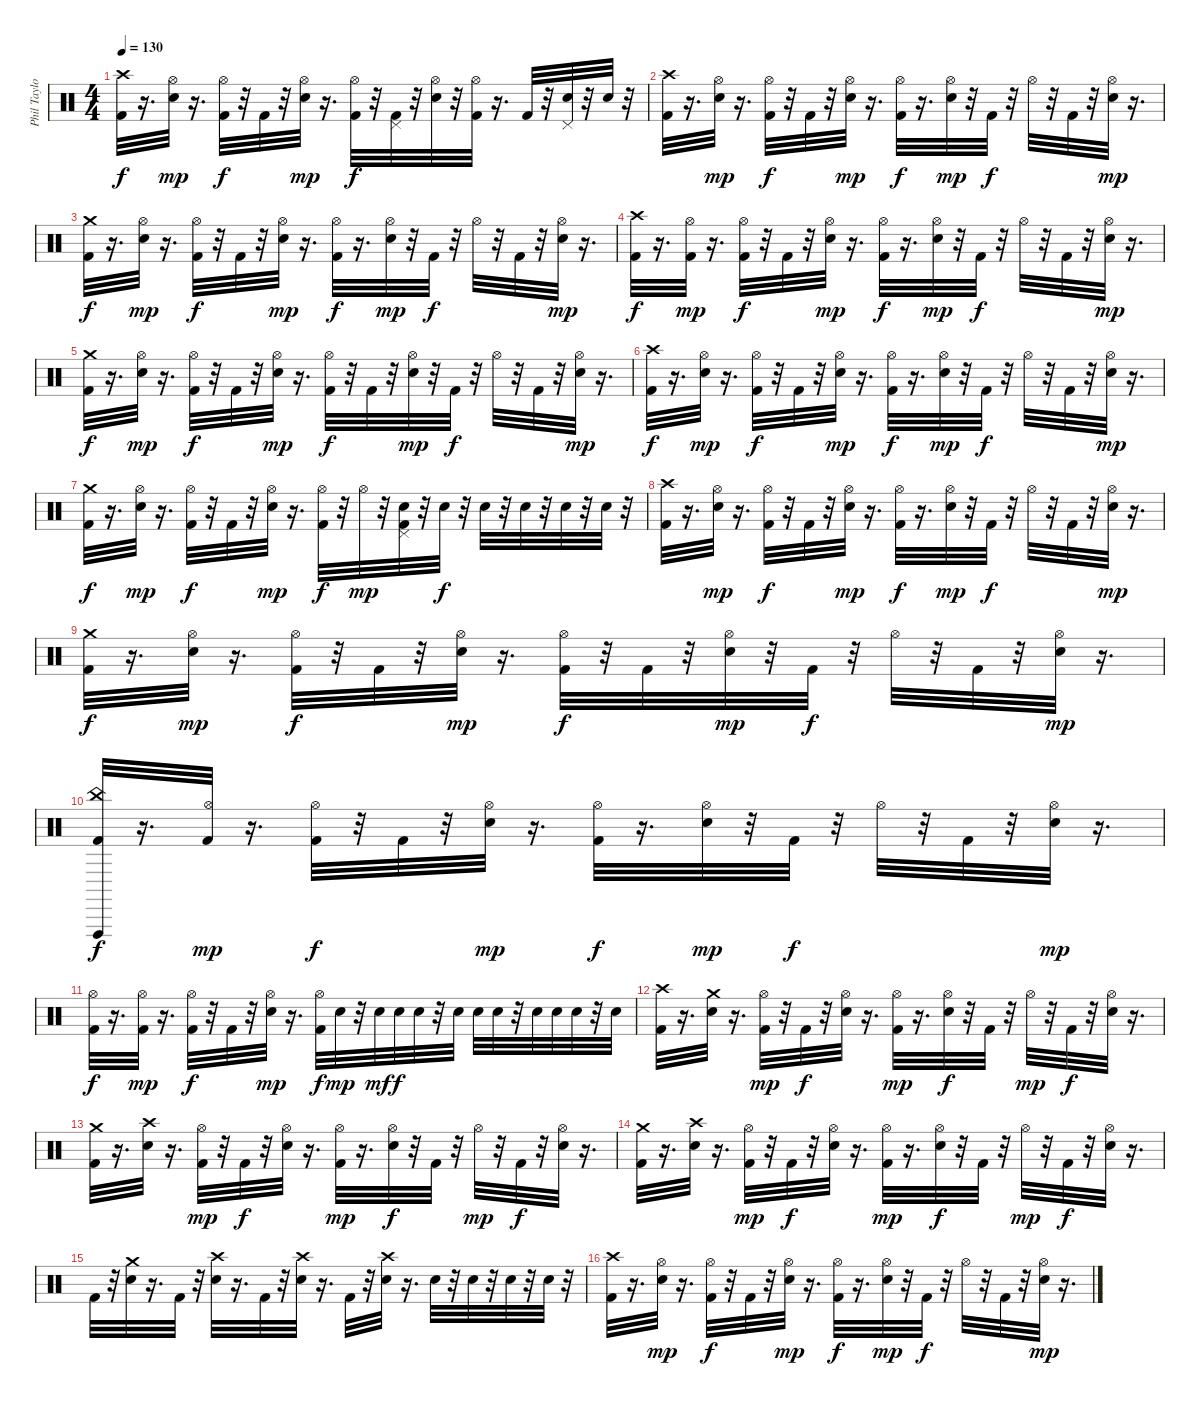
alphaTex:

\track ("Phil Taylor" "Phil Taylo") {instrument percussion}
\staff {score}
\articulation defaults
\ts (4 4)
\tempo 130
\clef neutral
\ks c
("Crash high (hit)" "Kick (hit) 2").32{dy f} r.16{d} ("Hi-Hat (open)" "Electric Snare (hit)").32{dy mp} r.16{d} ("Hi-Hat (open)" "Kick (hit) 2").32{dy f} r.32 "Kick (hit) 2".32 r.32 ("Hi-Hat (open)" "Electric Snare (hit)").32{dy mp} r.16{d} ("Hi-Hat (open)" "Kick (hit) 2").32{dy f} r.32 ("Kick (hit) 2" "Pedal Hi-Hat (hit)").32 r.32 ("Hi-Hat (open)" "Electric Snare (hit)").32 r.32 ("Kick (hit) 2" "Hi-Hat (open)").32 r.16{d} "Kick (hit) 2".32 r.32 ("Pedal Hi-Hat (hit)" "Electric Snare (hit)").32 r.32 "Electric Snare (hit)".32 r.32 |
("Crash high (hit)" "Kick (hit) 2").32 r.16{d} ("Hi-Hat (open)" "Electric Snare (hit)").32{dy mp} r.16{d} ("Hi-Hat (open)" "Kick (hit) 2").32{dy f} r.32 "Kick (hit) 2".32 r.32 ("Hi-Hat (open)" "Electric Snare (hit)").32{dy mp} r.16{d} ("Hi-Hat (open)" "Kick (hit) 2").32{dy f} r.16{d} ("Hi-Hat (open)" "Electric Snare (hit)").32{dy mp} r.32 "Kick (hit) 2".32{dy f} r.32 "Hi-Hat (open)".32 r.32 "Kick (hit) 2".32 r.32 ("Hi-Hat (open)" "Electric Snare (hit)").32{dy mp} r.16{d} |
("Crash medium (hit)" "Kick (hit) 2").32{dy f} r.16{d} ("Hi-Hat (open)" "Electric Snare (hit)").32{dy mp} r.16{d} ("Hi-Hat (open)" "Kick (hit) 2").32{dy f} r.32 "Kick (hit) 2".32 r.32 ("Hi-Hat (open)" "Electric Snare (hit)").32{dy mp} r.16{d} ("Hi-Hat (open)" "Kick (hit) 2").32{dy f} r.16{d} ("Hi-Hat (open)" "Electric Snare (hit)").32{dy mp} r.32 "Kick (hit) 2".32{dy f} r.32 "Hi-Hat (open)".32 r.32 "Kick (hit) 2".32 r.32 ("Hi-Hat (open)" "Electric Snare (hit)").32{dy mp} r.16{d} |
("Crash high (hit)" "Kick (hit) 2").32{dy f} r.16{d} ("Kick (hit) 2" "Hi-Hat (open)").32{dy mp} r.16{d} ("Hi-Hat (open)" "Kick (hit) 2").32{dy f} r.32 "Kick (hit) 2".32 r.32 ("Hi-Hat (open)" "Electric Snare (hit)").32{dy mp} r.16{d} ("Hi-Hat (open)" "Kick (hit) 2").32{dy f} r.16{d} ("Hi-Hat (open)" "Electric Snare (hit)").32{dy mp} r.32 "Kick (hit) 2".32{dy f} r.32 "Hi-Hat (open)".32 r.32 "Kick (hit) 2".32 r.32 ("Hi-Hat (open)" "Electric Snare (hit)").32{dy mp} r.16{d} |
("Crash medium (hit)" "Kick (hit) 2").32{dy f} r.16{d} ("Hi-Hat (open)" "Electric Snare (hit)").32{dy mp} r.16{d} ("Hi-Hat (open)" "Kick (hit) 2").32{dy f} r.32 "Kick (hit) 2".32 r.32 ("Hi-Hat (open)" "Electric Snare (hit)").32{dy mp} r.16{d} ("Hi-Hat (open)" "Kick (hit) 2").32{dy f} r.32 "Kick (hit) 2".32 r.32 ("Hi-Hat (open)" "Electric Snare (hit)").32{dy mp} r.32 "Kick (hit) 2".32{dy f} r.32 "Hi-Hat (open)".32 r.32 "Kick (hit) 2".32 r.32 ("Hi-Hat (open)" "Electric Snare (hit)").32{dy mp} r.16{d} |
("Crash high (hit)" "Kick (hit) 2").32{dy f} r.16{d} ("Hi-Hat (open)" "Electric Snare (hit)").32{dy mp} r.16{d} ("Hi-Hat (open)" "Kick (hit) 2").32{dy f} r.32 "Kick (hit) 2".32 r.32 ("Hi-Hat (open)" "Electric Snare (hit)").32{dy mp} r.16{d} ("Hi-Hat (open)" "Kick (hit) 2").32{dy f} r.16{d} ("Hi-Hat (open)" "Electric Snare (hit)").32{dy mp} r.32 "Kick (hit) 2".32{dy f} r.32 "Hi-Hat (open)".32 r.32 "Kick (hit) 2".32 r.32 ("Hi-Hat (open)" "Electric Snare (hit)").32{dy mp} r.16{d} |
("Crash medium (hit)" "Kick (hit) 2").32{dy f} r.16{d} ("Hi-Hat (open)" "Electric Snare (hit)").32{dy mp} r.16{d} ("Hi-Hat (open)" "Kick (hit) 2").32{dy f} r.32 "Kick (hit) 2".32 r.32 ("Hi-Hat (open)" "Electric Snare (hit)").32{dy mp} r.16{d} ("Hi-Hat (open)" "Kick (hit) 2").32{dy f} r.32 "Hi-Hat (open)".32{dy mp} r.32 ("Electric Snare (hit)" "Pedal Hi-Hat (hit)" "Kick (hit) 2").32 r.32 "Electric Snare (hit)".32{dy f} r.32 "Electric Snare (hit)".32 r.32 "Electric Snare (hit)".32 r.32 "Electric Snare (hit)".32 r.32 "Electric Snare (hit)".32 r.32 |
("Crash high (hit)" "Kick (hit) 2").32 r.16{d} ("Electric Snare (hit)" "Hi-Hat (open)").32{dy mp} r.16{d} ("Hi-Hat (open)" "Kick (hit) 2").32{dy f} r.32 "Kick (hit) 2".32 r.32 ("Hi-Hat (open)" "Electric Snare (hit)").32{dy mp} r.16{d} ("Hi-Hat (open)" "Kick (hit) 2").32{dy f} r.16{d} ("Hi-Hat (open)" "Electric Snare (hit)").32{dy mp} r.32 "Kick (hit) 2".32{dy f} r.32 "Hi-Hat (open)".32 r.32 "Kick (hit) 2".32 r.32 ("Hi-Hat (open)" "Electric Snare (hit)").32{dy mp} r.16{d} |
("Crash medium (hit)" "Kick (hit) 2").32{dy f} r.16{d} ("Hi-Hat (open)" "Electric Snare (hit)").32{dy mp} r.16{d} ("Hi-Hat (open)" "Kick (hit) 2").32{dy f} r.32 "Kick (hit) 2".32 r.32 ("Hi-Hat (open)" "Electric Snare (hit)").32{dy mp} r.16{d} ("Hi-Hat (open)" "Kick (hit) 2").32{dy f} r.32 "Kick (hit) 2".32 r.32 ("Hi-Hat (open)" "Electric Snare (hit)").32{dy mp} r.32 "Kick (hit) 2".32{dy f} r.32 "Hi-Hat (open)".32 r.32 "Kick (hit) 2".32 r.32 ("Hi-Hat (open)" "Electric Snare (hit)").32{dy mp} r.16{d} |
("Kick (hit) 2" "China (hit)" "Vibraslap (hit)").32{dy f} r.16{d} ("Hi-Hat (open)" "Kick (hit) 2").32{dy mp} r.16{d} ("Hi-Hat (open)" "Kick (hit) 2").32{dy f} r.32 "Kick (hit) 2".32 r.32 ("Hi-Hat (open)" "Electric Snare (hit)").32{dy mp} r.16{d} ("Hi-Hat (open)" "Kick (hit) 2").32{dy f} r.16{d} ("Hi-Hat (open)" "Electric Snare (hit)").32{dy mp} r.32 "Kick (hit) 2".32{dy f} r.32 "Hi-Hat (open)".32 r.32 "Kick (hit) 2".32 r.32 ("Hi-Hat (open)" "Electric Snare (hit)").32{dy mp} r.16{d} |
("Hi-Hat (open)" "Kick (hit) 2").32{dy f} r.16{d} ("Hi-Hat (open)" "Kick (hit) 2").32{dy mp} r.16{d} ("Hi-Hat (open)" "Kick (hit) 2").32{dy f} r.32 "Kick (hit) 2".32 r.32 ("Hi-Hat (open)" "Electric Snare (hit)").32{dy mp} r.16{d} ("Hi-Hat (open)" "Kick (hit) 2").32{dy f} "Electric Snare (hit)".32{dy mp} r.32 "Electric Snare (hit)".32{dy mf} "Electric Snare (hit)".32{dy f} "Electric Snare (hit)".32 r.32 "Electric Snare (hit)".32 "Electric Snare (hit)".32 "Electric Snare (hit)".32 r.32 "Electric Snare (hit)".32 "Electric Snare (hit)".32 "Electric Snare (hit)".32 r.32 "Electric Snare (hit)".32 |
("Crash high (hit)" "Kick (hit) 2").32 r.16{d} ("Crash medium (hit)" "Electric Snare (hit)").32 r.16{d} ("Hi-Hat (open)" "Kick (hit) 2").32{dy mp} r.32 "Kick (hit) 2".32{dy f} r.32 ("Hi-Hat (open)" "Electric Snare (hit)").32 r.16{d} ("Hi-Hat (open)" "Kick (hit) 2").32{dy mp} r.16{d} ("Hi-Hat (open)" "Electric Snare (hit)").32{dy f} r.32 "Kick (hit) 2".32 r.32 "Hi-Hat (open)".32{dy mp} r.32 "Kick (hit) 2".32{dy f} r.32 ("Hi-Hat (open)" "Electric Snare (hit)").32 r.16{d} |
("Crash medium (hit)" "Kick (hit) 2").32 r.16{d} ("Electric Snare (hit)" "Crash high (hit)").32 r.16{d} ("Hi-Hat (open)" "Kick (hit) 2").32{dy mp} r.32 "Kick (hit) 2".32{dy f} r.32 ("Hi-Hat (open)" "Electric Snare (hit)").32 r.16{d} ("Hi-Hat (open)" "Kick (hit) 2").32{dy mp} r.16{d} ("Hi-Hat (open)" "Electric Snare (hit)").32{dy f} r.32 "Kick (hit) 2".32 r.32 "Hi-Hat (open)".32{dy mp} r.32 "Kick (hit) 2".32{dy f} r.32 ("Hi-Hat (open)" "Electric Snare (hit)").32 r.16{d} |
("Kick (hit) 2" "Crash medium (hit)").32 r.16{d} ("Electric Snare (hit)" "Crash high (hit)").32 r.16{d} ("Hi-Hat (open)" "Kick (hit) 2").32{dy mp} r.32 "Kick (hit) 2".32{dy f} r.32 ("Electric Snare (hit)" "Hi-Hat (open)").32 r.16{d} ("Hi-Hat (open)" "Kick (hit) 2").32{dy mp} r.16{d} ("Electric Snare (hit)" "Hi-Hat (open)").32{dy f} r.32 "Kick (hit) 2".32 r.32 "Hi-Hat (open)".32{dy mp} r.32 "Kick (hit) 2".32{dy f} r.32 ("Electric Snare (hit)" "Hi-Hat (open)").32 r.16{d} |
"Kick (hit) 2".32 r.32 ("Crash medium (hit)" "Electric Snare (hit)").32 r.16{d} "Kick (hit) 2".32 r.32 ("Crash high (hit)" "Electric Snare (hit)").32 r.16{d} "Kick (hit) 2".32 r.32 ("Crash high (hit)" "Electric Snare (hit)").32 r.16{d} "Kick (hit) 2".32 r.32 ("Crash high (hit)" "Electric Snare (hit)").32 r.16{d} "Electric Snare (hit)".32 r.32 "Electric Snare (hit)".32 r.32 "Electric Snare (hit)".32 r.32 "Electric Snare (hit)".32 r.32 |
("Crash high (hit)" "Kick (hit) 2").32 r.16{d} ("Hi-Hat (open)" "Electric Snare (hit)").32{dy mp} r.16{d} ("Hi-Hat (open)" "Kick (hit) 2").32{dy f} r.32 "Kick (hit) 2".32 r.32 ("Hi-Hat (open)" "Electric Snare (hit)").32{dy mp} r.16{d} ("Hi-Hat (open)" "Kick (hit) 2").32{dy f} r.16{d} ("Hi-Hat (open)" "Electric Snare (hit)").32{dy mp} r.32 "Kick (hit) 2".32{dy f} r.32 "Hi-Hat (open)".32 r.32 "Kick (hit) 2".32 r.32 ("Hi-Hat (open)" "Electric Snare (hit)").32{dy mp} r.16{d}
